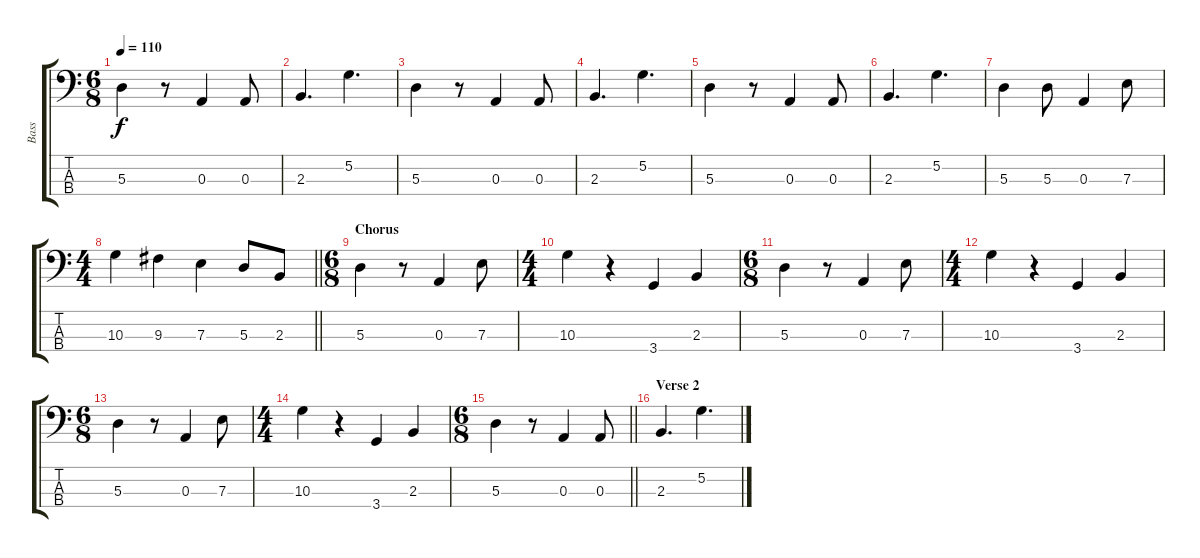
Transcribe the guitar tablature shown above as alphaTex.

\track ("Bass" "Bass") {instrument electricbassfinger}
\staff {score tabs}
\tuning (G2 D2 A1 E1) {hide}
\ts (6 8)
\tempo 110
\clef f4
\ks c
5.3.4{dy f} r.8 0.3.4 0.3.8 |
2.3.4{d} 5.2.4{d} |
5.3.4 r.8 0.3.4 0.3.8 |
2.3.4{d} 5.2.4{d} |
5.3.4 r.8 0.3.4 0.3.8 |
2.3.4{d} 5.2.4{d} |
5.3.4 5.3.8 0.3.4 7.3.8 |
\ts (4 4)
\barLineRight lightlight
10.3.4 9.3.4 7.3.4 5.3.8 2.3.8 |
\ts (6 8)
\section ("" "Chorus")
5.3.4 r.8 0.3.4 7.3.8 |
\ts (4 4)
10.3.4 r.4 3.4.4 2.3.4 |
\ts (6 8)
5.3.4 r.8 0.3.4 7.3.8 |
\ts (4 4)
10.3.4 r.4 3.4.4 2.3.4 |
\ts (6 8)
5.3.4 r.8 0.3.4 7.3.8 |
\ts (4 4)
10.3.4 r.4 3.4.4 2.3.4 |
\ts (6 8)
\barLineRight lightlight
5.3.4 r.8 0.3.4 0.3.8 |
\section ("" "Verse 2")
2.3.4{d} 5.2.4{d}
